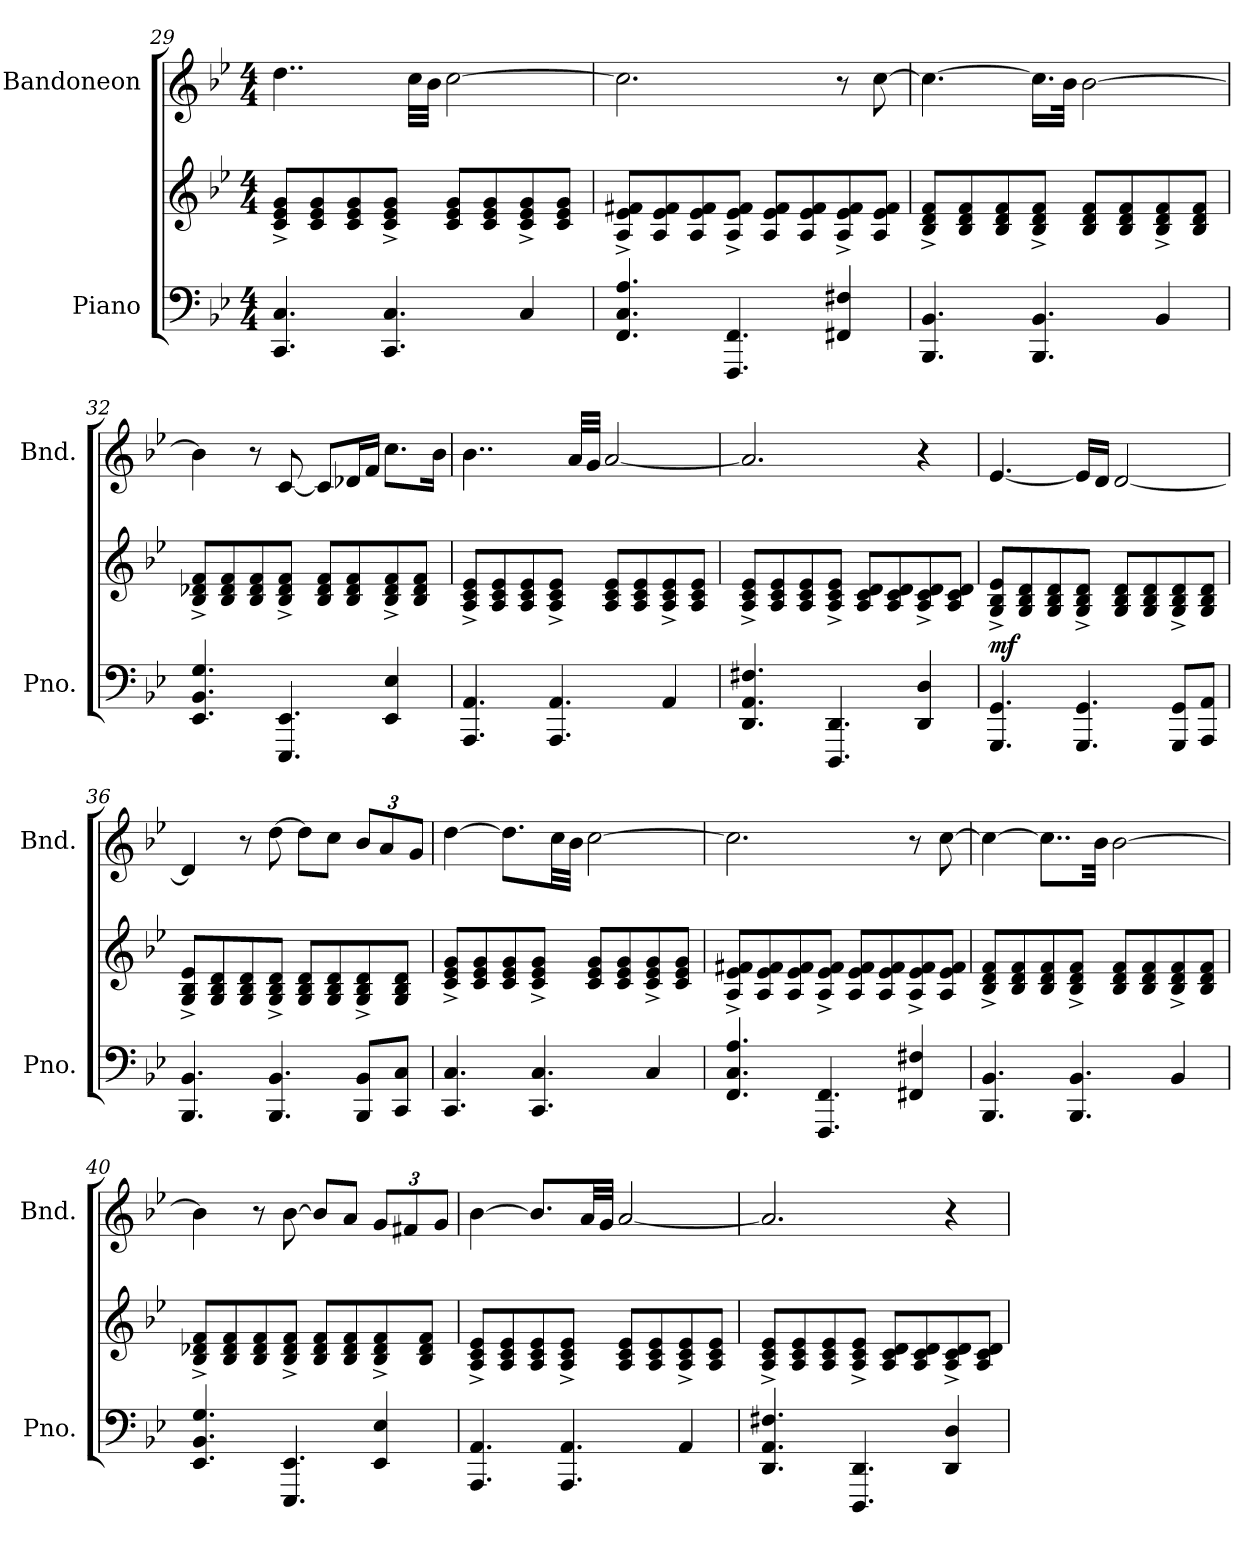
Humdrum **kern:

**kern	**kern	**dynam	**kern
*part2	*part2	*part2	*part1
*staff3	*staff2	*staff2/3	*staff1
*I"Piano	*	*	*I"Bandoneon
*I'Pno.	*	*	*I'Bnd.
!!LO:LB:g=z
*clefF4	*clefG2	*	*clefG2
*k[b-e-]	*k[b-e-]	*	*k[b-e-]
*M4/4	*M4/4	*	*M4/4
=29	=29	=29	=29
4.CC/ 4.C/	8c/^ 8e-/^ 8g/^L	.	4..dd\
.	8c/ 8e-/ 8g/	.	.
.	8c/ 8e-/ 8g/	.	.
4.CC/ 4.C/	8c/^ 8e-/^ 8g/^J	.	.
.	.	.	32cc\LLL
.	.	.	32b-\JJJ
.	8c/ 8e-/ 8g/L	.	[2cc\
.	8c/ 8e-/ 8g/	.	.
4C/	8c/^ 8e-/^ 8g/^	.	.
.	8c/ 8e-/ 8g/J	.	.
=30	=30	=30	=30
4.FF/ 4.C/ 4.A/	8A/^ 8e-/^ 8f#X/^L	.	2.cc\]
.	8A/ 8e-/ 8f#/	.	.
.	8A/ 8e-/ 8f#/	.	.
4.FFF/ 4.FF/	8A/^ 8e-/^ 8f#/^J	.	.
.	8A/ 8e-/ 8f#/L	.	.
.	8A/ 8e-/ 8f#/	.	.
4FF#X/ 4F#X/	8A/^ 8e-/^ 8f#/^	.	8r
.	8A/ 8e-/ 8f#/J	.	[8cc\
=31	=31	=31	=31
4.BBB-/ 4.BB-/	8B-/^ 8d/^ 8f/^L	.	4.cc\_
.	8B-/ 8d/ 8f/	.	.
.	8B-/ 8d/ 8f/	.	.
4.BBB-/ 4.BB-/	8B-/^ 8d/^ 8f/^J	.	16.cc\LL]
.	.	.	32b-\JJk
.	8B-/ 8d/ 8f/L	.	[2b-\
.	8B-/ 8d/ 8f/	.	.
4BB-/	8B-/^ 8d/^ 8f/^	.	.
.	8B-/ 8d/ 8f/J	.	.
!!LO:LB:g=z
=32	=32	=32	=32
4.EE-/ 4.BB-/ 4.G/	8B-/^ 8d-X/^ 8f/^L	.	4b-\]
.	8B-/ 8d-/ 8f/	.	.
.	8B-/ 8d-/ 8f/	.	8r
4.EEE-/ 4.EE-/	8B-/^ 8d-/^ 8f/^J	.	[8c/
.	8B-/ 8d-/ 8f/L	.	8c/L]
.	8B-/ 8d-/ 8f/	.	16d-X/L
.	.	.	16f/JJ
4EE-/ 4E-/	8B-/^ 8d-/^ 8f/^	.	8.cc\L
.	8B-/ 8d-/ 8f/J	.	.
.	.	.	16b-\Jk
=33	=33	=33	=33
4.AAA/ 4.AA/	8A/^ 8c/^ 8e-/^L	.	4..b-\
.	8A/ 8c/ 8e-/	.	.
.	8A/ 8c/ 8e-/	.	.
4.AAA/ 4.AA/	8A/^ 8c/^ 8e-/^J	.	.
.	.	.	32a/LLL
.	.	.	32g/JJJ
.	8A/ 8c/ 8e-/L	.	[2a/
.	8A/ 8c/ 8e-/	.	.
4AA/	8A/^ 8c/^ 8e-/^	.	.
.	8A/ 8c/ 8e-/J	.	.
=34	=34	=34	=34
4.DD/ 4.AA/ 4.F#X/	8A/^ 8c/^ 8e-/^L	.	2.a/]
.	8A/ 8c/ 8e-/	.	.
.	8A/ 8c/ 8e-/	.	.
4.DDD/ 4.DD/	8A/^ 8c/^ 8e-/^J	.	.
.	8A/ 8c/ 8d/L	.	.
.	8A/ 8c/ 8d/	.	.
4DD/ 4D/	8A/^ 8c/^ 8d/^	.	4r
.	8A/ 8c/ 8d/J	.	.
!!LO:LB:g=z
=35	=35	=35	=35
!	!	!LO:DY:b	!
4.GGG/ 4.GG/	8G/^ 8B-/^ 8e-/^L	mf	[4.e-/
.	8G/ 8B-/ 8d/	.	.
.	8G/ 8B-/ 8d/	.	.
4.GGG/ 4.GG/	8G/^ 8B-/^ 8d/^J	.	16e-/LL]
.	.	.	16d/JJ
.	8G/ 8B-/ 8d/L	.	[2d/
.	8G/ 8B-/ 8d/	.	.
8GGG/ 8GG/L	8G/^ 8B-/^ 8d/^	.	.
8AAA/ 8AA/J	8G/ 8B-/ 8d/J	.	.
=36	=36	=36	=36
4.BBB-/ 4.BB-/	8G/^ 8B-/^ 8e-/^L	.	4d/]
.	8G/ 8B-/ 8d/	.	.
.	8G/ 8B-/ 8d/	.	8r
4.BBB-/ 4.BB-/	8G/^ 8B-/^ 8d/^J	.	[8dd\
.	8G/ 8B-/ 8d/L	.	8dd\L]
.	8G/ 8B-/ 8d/	.	8cc\J
*	*	*	*Xbrackettup
8BBB-/ 8BB-/L	8G/^ 8B-/^ 8d/^	.	12b-/L
.	.	.	12a/
8CC/ 8C/J	8G/ 8B-/ 8d/J	.	.
.	.	.	12g/J
=37	=37	=37	=37
4.CC/ 4.C/	8c/^ 8e-/^ 8g/^L	.	[4dd\
.	8c/ 8e-/ 8g/	.	.
.	8c/ 8e-/ 8g/	.	8.dd\L]
4.CC/ 4.C/	8c/^ 8e-/^ 8g/^J	.	.
.	.	.	32cc\LL
.	.	.	32b-\JJJ
.	8c/ 8e-/ 8g/L	.	[2cc\
.	8c/ 8e-/ 8g/	.	.
4C/	8c/^ 8e-/^ 8g/^	.	.
.	8c/ 8e-/ 8g/J	.	.
!!LO:PB:g=z
=38	=38	=38	=38
4.FF/ 4.C/ 4.A/	8A/^ 8e-/^ 8f#X/^L	.	2.cc\]
.	8A/ 8e-/ 8f#/	.	.
.	8A/ 8e-/ 8f#/	.	.
4.FFF/ 4.FF/	8A/^ 8e-/^ 8f#/^J	.	.
.	8A/ 8e-/ 8f#/L	.	.
.	8A/ 8e-/ 8f#/	.	.
4FF#X/ 4F#X/	8A/^ 8e-/^ 8f#/^	.	8r
.	8A/ 8e-/ 8f#/J	.	[8cc\
=39	=39	=39	=39
4.BBB-/ 4.BB-/	8B-/^ 8d/^ 8f/^L	.	4cc\_
.	8B-/ 8d/ 8f/	.	.
.	8B-/ 8d/ 8f/	.	8..cc\L]
4.BBB-/ 4.BB-/	8B-/^ 8d/^ 8f/^J	.	.
.	.	.	32b-\Jkk
.	8B-/ 8d/ 8f/L	.	[2b-\
.	8B-/ 8d/ 8f/	.	.
4BB-/	8B-/^ 8d/^ 8f/^	.	.
.	8B-/ 8d/ 8f/J	.	.
=40	=40	=40	=40
4.EE-/ 4.BB-/ 4.G/	8B-/^ 8d-X/^ 8f/^L	.	4b-\]
.	8B-/ 8d-/ 8f/	.	.
.	8B-/ 8d-/ 8f/	.	8r
4.EEE-/ 4.EE-/	8B-/^ 8d-/^ 8f/^J	.	[8b-\
.	8B-/ 8d-/ 8f/L	.	8b-/L]
.	8B-/ 8d-/ 8f/	.	8a/J
4EE-/ 4E-/	8B-/^ 8d-/^ 8f/^	.	12g/L
.	.	.	12f#X/
.	8B-/ 8d-/ 8f/J	.	.
.	.	.	12g/J
!!LO:LB:g=z
=41	=41	=41	=41
4.AAA/ 4.AA/	8A/^ 8c/^ 8e-/^L	.	[4b-\
.	8A/ 8c/ 8e-/	.	.
.	8A/ 8c/ 8e-/	.	8.b-/L]
4.AAA/ 4.AA/	8A/^ 8c/^ 8e-/^J	.	.
.	.	.	32a/LL
.	.	.	32g/JJJ
.	8A/ 8c/ 8e-/L	.	[2a/
.	8A/ 8c/ 8e-/	.	.
4AA/	8A/^ 8c/^ 8e-/^	.	.
.	8A/ 8c/ 8e-/J	.	.
=42	=42	=42	=42
4.DD/ 4.AA/ 4.F#X/	8A/^ 8c/^ 8e-/^L	.	2.a/]
.	8A/ 8c/ 8e-/	.	.
.	8A/ 8c/ 8e-/	.	.
4.DDD/ 4.DD/	8A/^ 8c/^ 8e-/^J	.	.
.	8A/ 8c/ 8d/L	.	.
.	8A/ 8c/ 8d/	.	.
4DD/ 4D/	8A/^ 8c/^ 8d/^	.	4r
.	8A/ 8c/ 8d/J	.	.
=	=	=	=
*-	*-	*-	*-
